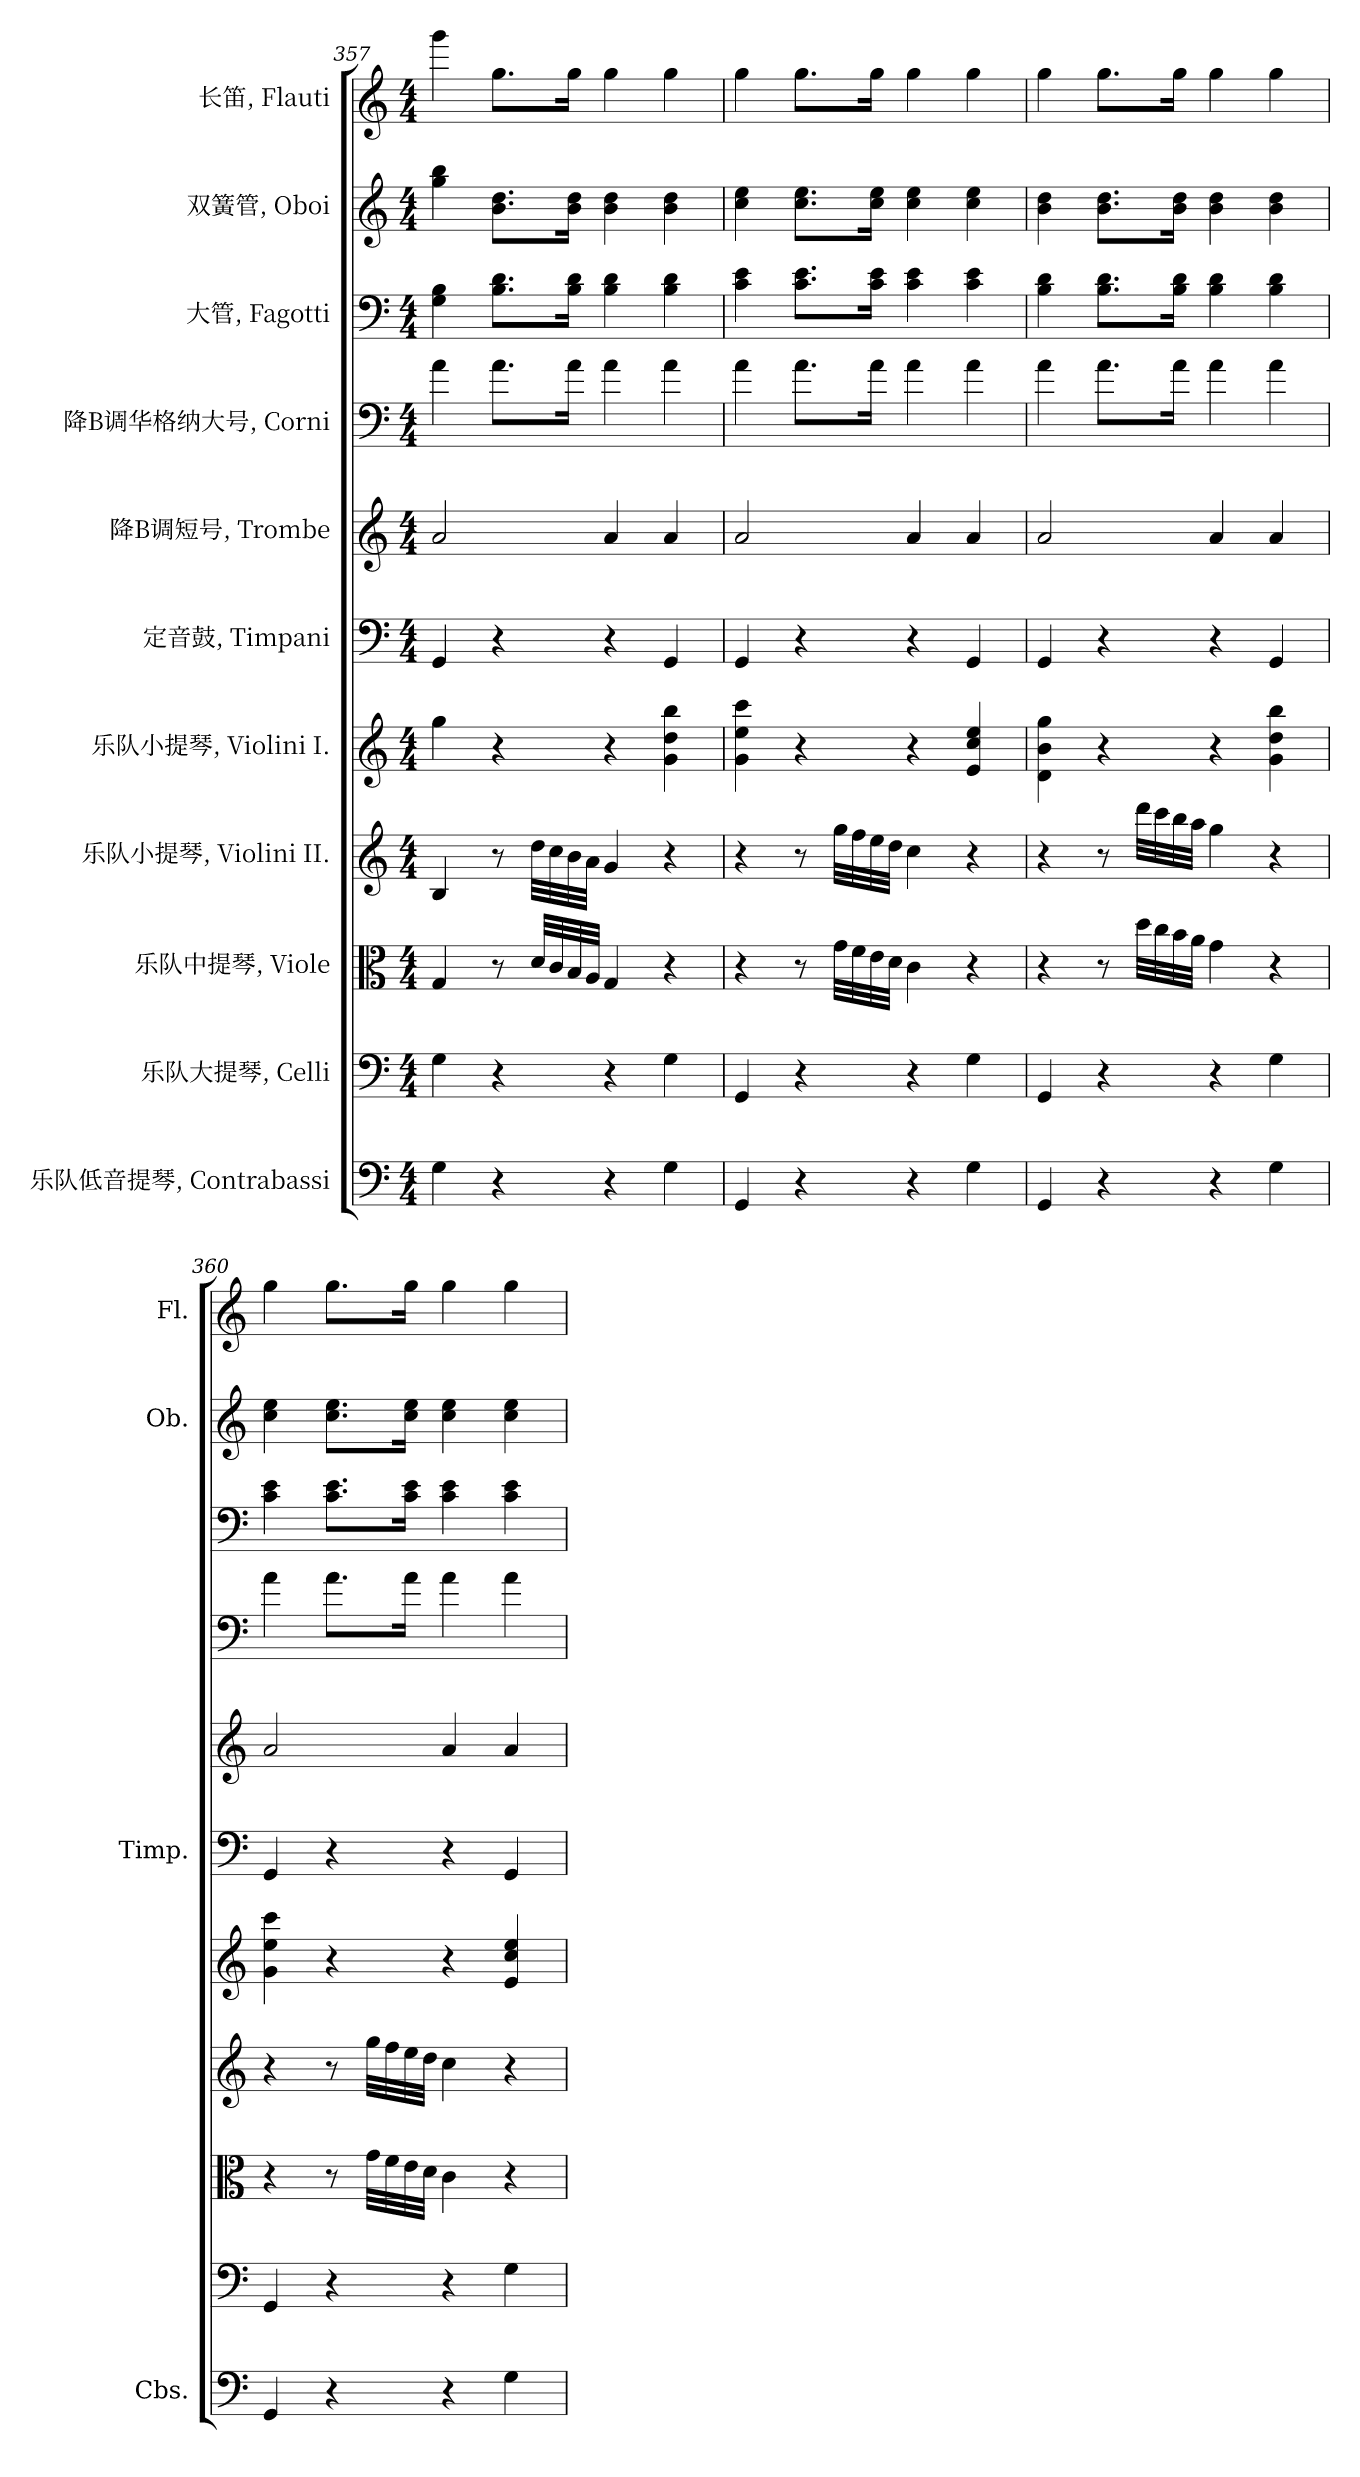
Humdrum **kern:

**kern	**kern	**kern	**kern	**kern	**kern	**kern	**kern	**kern	**kern	**kern
*part11	*part10	*part9	*part8	*part7	*part6	*part5	*part4	*part3	*part2	*part1
*staff11	*staff10	*staff9	*staff8	*staff7	*staff6	*staff5	*staff4	*staff3	*staff2	*staff1
*I"乐队低音提琴, Contrabassi	*I"乐队大提琴, Celli	*I"乐队中提琴, Viole	*I"乐队小提琴, Violini II.	*I"乐队小提琴, Violini I.	*I"定音鼓, Timpani	*I"降B调短号, Trombe	*I"降B调华格纳大号, Corni	*I"大管, Fagotti	*I"双簧管, Oboi	*I"长笛, Flauti
*I'Cbs.	*	*	*	*	*I'Timp.	*	*	*	*I'Ob.	*I'Fl.
!!LO:PB:g=z
*clefF4	*clefF4	*clefC3	*clefG2	*clefG2	*clefF4	*clefG2	*clefF4	*clefF4	*clefG2	*clefG2
*ITrd7c12	*	*	*	*	*	*ITrd1c2	*ITrd1c2	*	*	*
*k[]	*k[]	*k[]	*k[]	*k[]	*k[]	*k[b-e-]	*k[b-e-]	*k[]	*k[]	*k[]
*M4/4	*M4/4	*M4/4	*M4/4	*M4/4	*M4/4	*M4/4	*M4/4	*M4/4	*M4/4	*M4/4
=357	=357	=357	=357	=357	=357	=357	=357	=357	=357	=357
4GG\	4G\	4G/	4B/	4gg\	4GG/	2g/	4g\	4G\ 4B\	4gg\ 4bb\	4ggg\
4r	4r	8r	8r	4r	4r	.	8.g\L	8.B\ 8.d\L	8.b\ 8.dd\L	8.gg\L
.	.	32d/LLL	32dd\LLL	.	.	.	.	.	.	.
.	.	32c/	32cc\	.	.	.	.	.	.	.
.	.	32B/	32b\	.	.	.	16g\Jk	16B\ 16d\Jk	16b\ 16dd\Jk	16gg\Jk
.	.	32A/JJJ	32a\JJJ	.	.	.	.	.	.	.
4r	4r	4G/	4g/	4r	4r	4g/	4g\	4B\ 4d\	4b\ 4dd\	4gg\
4GG\	4G\	4r	4r	4g\ 4dd\ 4bb\	4GG/	4g/	4g\	4B\ 4d\	4b\ 4dd\	4gg\
=358	=358	=358	=358	=358	=358	=358	=358	=358	=358	=358
4GGG/	4GG/	4r	4r	4g\ 4ee\ 4ccc\	4GG/	2g/	4g\	4c\ 4e\	4cc\ 4ee\	4gg\
4r	4r	8r	8r	4r	4r	.	8.g\L	8.c\ 8.e\L	8.cc\ 8.ee\L	8.gg\L
.	.	32g\LLL	32gg\LLL	.	.	.	.	.	.	.
.	.	32f\	32ff\	.	.	.	.	.	.	.
.	.	32e\	32ee\	.	.	.	16g\Jk	16c\ 16e\Jk	16cc\ 16ee\Jk	16gg\Jk
.	.	32d\JJJ	32dd\JJJ	.	.	.	.	.	.	.
4r	4r	4c\	4cc\	4r	4r	4g/	4g\	4c\ 4e\	4cc\ 4ee\	4gg\
4GG\	4G\	4r	4r	4e/ 4cc/ 4ee/	4GG/	4g/	4g\	4c\ 4e\	4cc\ 4ee\	4gg\
=359	=359	=359	=359	=359	=359	=359	=359	=359	=359	=359
4GGG/	4GG/	4r	4r	4d\ 4b\ 4gg\	4GG/	2g/	4g\	4B\ 4d\	4b\ 4dd\	4gg\
4r	4r	8r	8r	4r	4r	.	8.g\L	8.B\ 8.d\L	8.b\ 8.dd\L	8.gg\L
.	.	32dd\LLL	32ddd\LLL	.	.	.	.	.	.	.
.	.	32cc\	32ccc\	.	.	.	.	.	.	.
.	.	32b\	32bb\	.	.	.	16g\Jk	16B\ 16d\Jk	16b\ 16dd\Jk	16gg\Jk
.	.	32a\JJJ	32aa\JJJ	.	.	.	.	.	.	.
4r	4r	4g\	4gg\	4r	4r	4g/	4g\	4B\ 4d\	4b\ 4dd\	4gg\
4GG\	4G\	4r	4r	4g\ 4dd\ 4bb\	4GG/	4g/	4g\	4B\ 4d\	4b\ 4dd\	4gg\
=360	=360	=360	=360	=360	=360	=360	=360	=360	=360	=360
4GGG/	4GG/	4r	4r	4g\ 4ee\ 4ccc\	4GG/	2g/	4g\	4c\ 4e\	4cc\ 4ee\	4gg\
4r	4r	8r	8r	4r	4r	.	8.g\L	8.c\ 8.e\L	8.cc\ 8.ee\L	8.gg\L
.	.	32g\LLL	32gg\LLL	.	.	.	.	.	.	.
.	.	32f\	32ff\	.	.	.	.	.	.	.
.	.	32e\	32ee\	.	.	.	16g\Jk	16c\ 16e\Jk	16cc\ 16ee\Jk	16gg\Jk
.	.	32d\JJJ	32dd\JJJ	.	.	.	.	.	.	.
4r	4r	4c\	4cc\	4r	4r	4g/	4g\	4c\ 4e\	4cc\ 4ee\	4gg\
4GG\	4G\	4r	4r	4e/ 4cc/ 4ee/	4GG/	4g/	4g\	4c\ 4e\	4cc\ 4ee\	4gg\
=	=	=	=	=	=	=	=	=	=	=
*-	*-	*-	*-	*-	*-	*-	*-	*-	*-	*-
